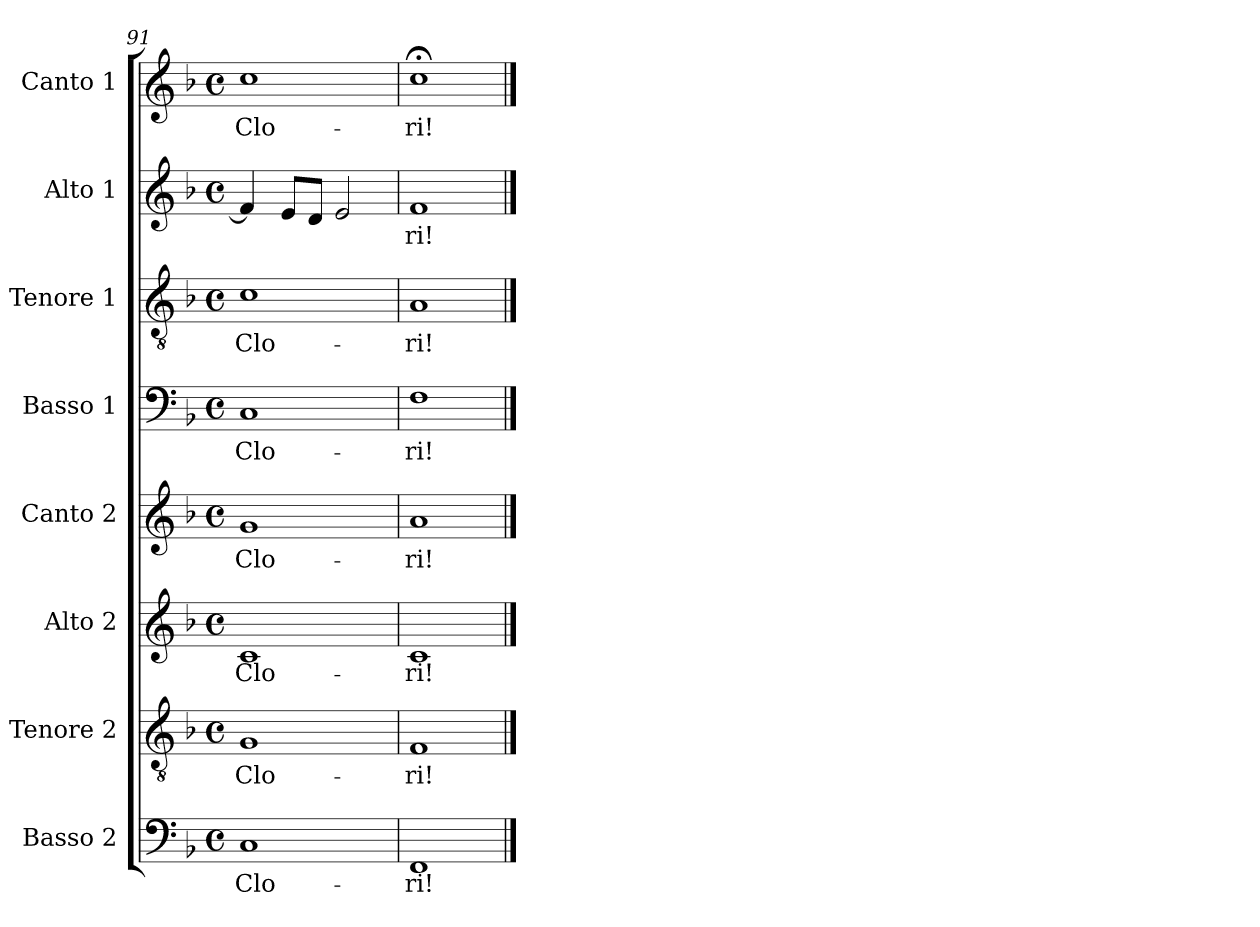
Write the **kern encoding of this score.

**kern	**text	**kern	**text	**kern	**text	**kern	**text	**kern	**text	**kern	**text	**kern	**text	**kern	**text
*part8	*part8	*part7	*part7	*part6	*part6	*part5	*part5	*part4	*part4	*part3	*part3	*part2	*part2	*part1	*part1
*staff8	*staff8	*staff7	*staff7	*staff6	*staff6	*staff5	*staff5	*staff4	*staff4	*staff3	*staff3	*staff2	*staff2	*staff1	*staff1
*I"Basso 2	*	*I"Tenore 2	*	*I"Alto 2	*	*I"Canto 2	*	*I"Basso 1	*	*I"Tenore 1	*	*I"Alto 1	*	*I"Canto 1	*
*I'B2	*	*I'T2	*	*I'A2	*	*I'C2	*	*I'B1	*	*I'T1	*	*I'A1	*	*I'C1	*
*clefF4	*	*clefGv2	*	*clefG2	*	*clefG2	*	*clefF4	*	*clefGv2	*	*clefG2	*	*clefG2	*
*k[b-]	*	*k[b-]	*	*k[b-]	*	*k[b-]	*	*k[b-]	*	*k[b-]	*	*k[b-]	*	*k[b-]	*
*F:	*	*F:	*	*F:	*	*F:	*	*F:	*	*F:	*	*F:	*	*F:	*
*M4/4	*	*M4/4	*	*M4/4	*	*M4/4	*	*M4/4	*	*M4/4	*	*M4/4	*	*M4/4	*
*met(c)	*	*met(c)	*	*met(c)	*	*met(c)	*	*met(c)	*	*met(c)	*	*met(c)	*	*met(c)	*
=91	=91	=91	=91	=91	=91	=91	=91	=91	=91	=91	=91	=91	=91	=91	=91
1C	Clo-	1G	Clo-	1c	Clo-	1g	Clo-	1C	Clo-	1c	Clo-	4f]	.	1cc	Clo-
.	.	.	.	.	.	.	.	.	.	.	.	8eL	.	.	.
.	.	.	.	.	.	.	.	.	.	.	.	8dJ	.	.	.
.	.	.	.	.	.	.	.	.	.	.	.	2e	.	.	.
=92	=92	=92	=92	=92	=92	=92	=92	=92	=92	=92	=92	=92	=92	=92	=92
1FF	-ri!	1F	-ri!	1c	-ri!	1a	-ri!	1F	-ri!	1A	-ri!	1f	-ri!	1cc;<	-ri!
==	==	==	==	==	==	==	==	==	==	==	==	==	==	==	==
*-	*-	*-	*-	*-	*-	*-	*-	*-	*-	*-	*-	*-	*-	*-	*-
